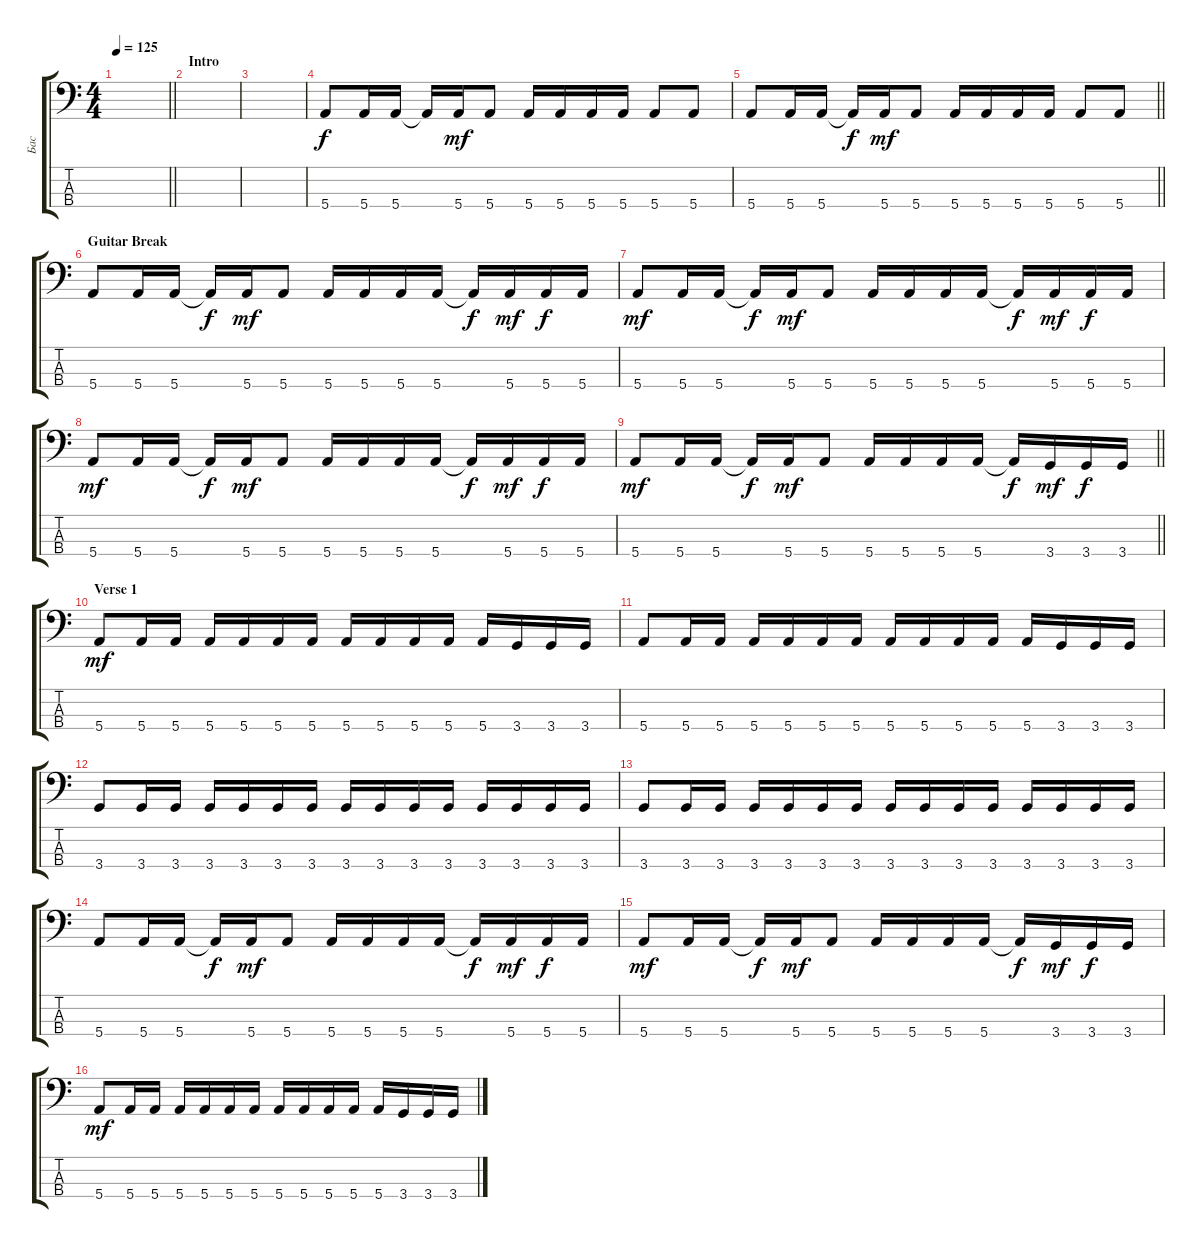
\track ("Бас" "Бас") {instrument electricbassfinger}
\staff {score tabs}
\tuning (G2 D2 A1 E1) {hide}
\ts (4 4)
\tempo 125
\clef f4
\barLineRight lightlight
\ks aminor
|
\section ("" "Intro")
|
|
5.4.8 5.4.16 5.4.16 5.4{t}.16{dy f} 5.4.16{dy mf} 5.4.8 5.4.16 5.4.16 5.4.16 5.4.16 5.4.8 5.4.8 |
\barLineRight lightlight
5.4.8 5.4.16 5.4.16 5.4{t}.16{dy f} 5.4.16{dy mf} 5.4.8 5.4.16 5.4.16 5.4.16 5.4.16 5.4.8 5.4.8 |
\section ("" "Guitar Break")
5.4.8 5.4.16 5.4.16 5.4{t}.16{dy f} 5.4.16{dy mf} 5.4.8 5.4.16 5.4.16 5.4.16 5.4.16 5.4{t}.16{dy f} 5.4.16{dy mf} 5.4.16{dy f} 5.4.16 |
5.4.8{dy mf} 5.4.16 5.4.16 5.4{t}.16{dy f} 5.4.16{dy mf} 5.4.8 5.4.16 5.4.16 5.4.16 5.4.16 5.4{t}.16{dy f} 5.4.16{dy mf} 5.4.16{dy f} 5.4.16 |
5.4.8{dy mf} 5.4.16 5.4.16 5.4{t}.16{dy f} 5.4.16{dy mf} 5.4.8 5.4.16 5.4.16 5.4.16 5.4.16 5.4{t}.16{dy f} 5.4.16{dy mf} 5.4.16{dy f} 5.4.16 |
\barLineRight lightlight
5.4.8{dy mf} 5.4.16 5.4.16 5.4{t}.16{dy f} 5.4.16{dy mf} 5.4.8 5.4.16 5.4.16 5.4.16 5.4.16 5.4{t}.16{dy f} 3.4.16{dy mf} 3.4.16{dy f} 3.4.16 |
\section ("" "Verse 1")
5.4.8{dy mf} 5.4.16 5.4.16 5.4.16 5.4.16 5.4.16 5.4.16 5.4.16 5.4.16 5.4.16 5.4.16 5.4.16 3.4.16 3.4.16 3.4.16 |
5.4.8 5.4.16 5.4.16 5.4.16 5.4.16 5.4.16 5.4.16 5.4.16 5.4.16 5.4.16 5.4.16 5.4.16 3.4.16 3.4.16 3.4.16 |
3.4.8 3.4.16 3.4.16 3.4.16 3.4.16 3.4.16 3.4.16 3.4.16 3.4.16 3.4.16 3.4.16 3.4.16 3.4.16 3.4.16 3.4.16 |
3.4.8 3.4.16 3.4.16 3.4.16 3.4.16 3.4.16 3.4.16 3.4.16 3.4.16 3.4.16 3.4.16 3.4.16 3.4.16 3.4.16 3.4.16 |
5.4.8 5.4.16 5.4.16 5.4{t}.16{dy f} 5.4.16{dy mf} 5.4.8 5.4.16 5.4.16 5.4.16 5.4.16 5.4{t}.16{dy f} 5.4.16{dy mf} 5.4.16{dy f} 5.4.16 |
5.4.8{dy mf} 5.4.16 5.4.16 5.4{t}.16{dy f} 5.4.16{dy mf} 5.4.8 5.4.16 5.4.16 5.4.16 5.4.16 5.4{t}.16{dy f} 3.4.16{dy mf} 3.4.16{dy f} 3.4.16 |
5.4.8{dy mf} 5.4.16 5.4.16 5.4.16 5.4.16 5.4.16 5.4.16 5.4.16 5.4.16 5.4.16 5.4.16 5.4.16 3.4.16 3.4.16 3.4.16
